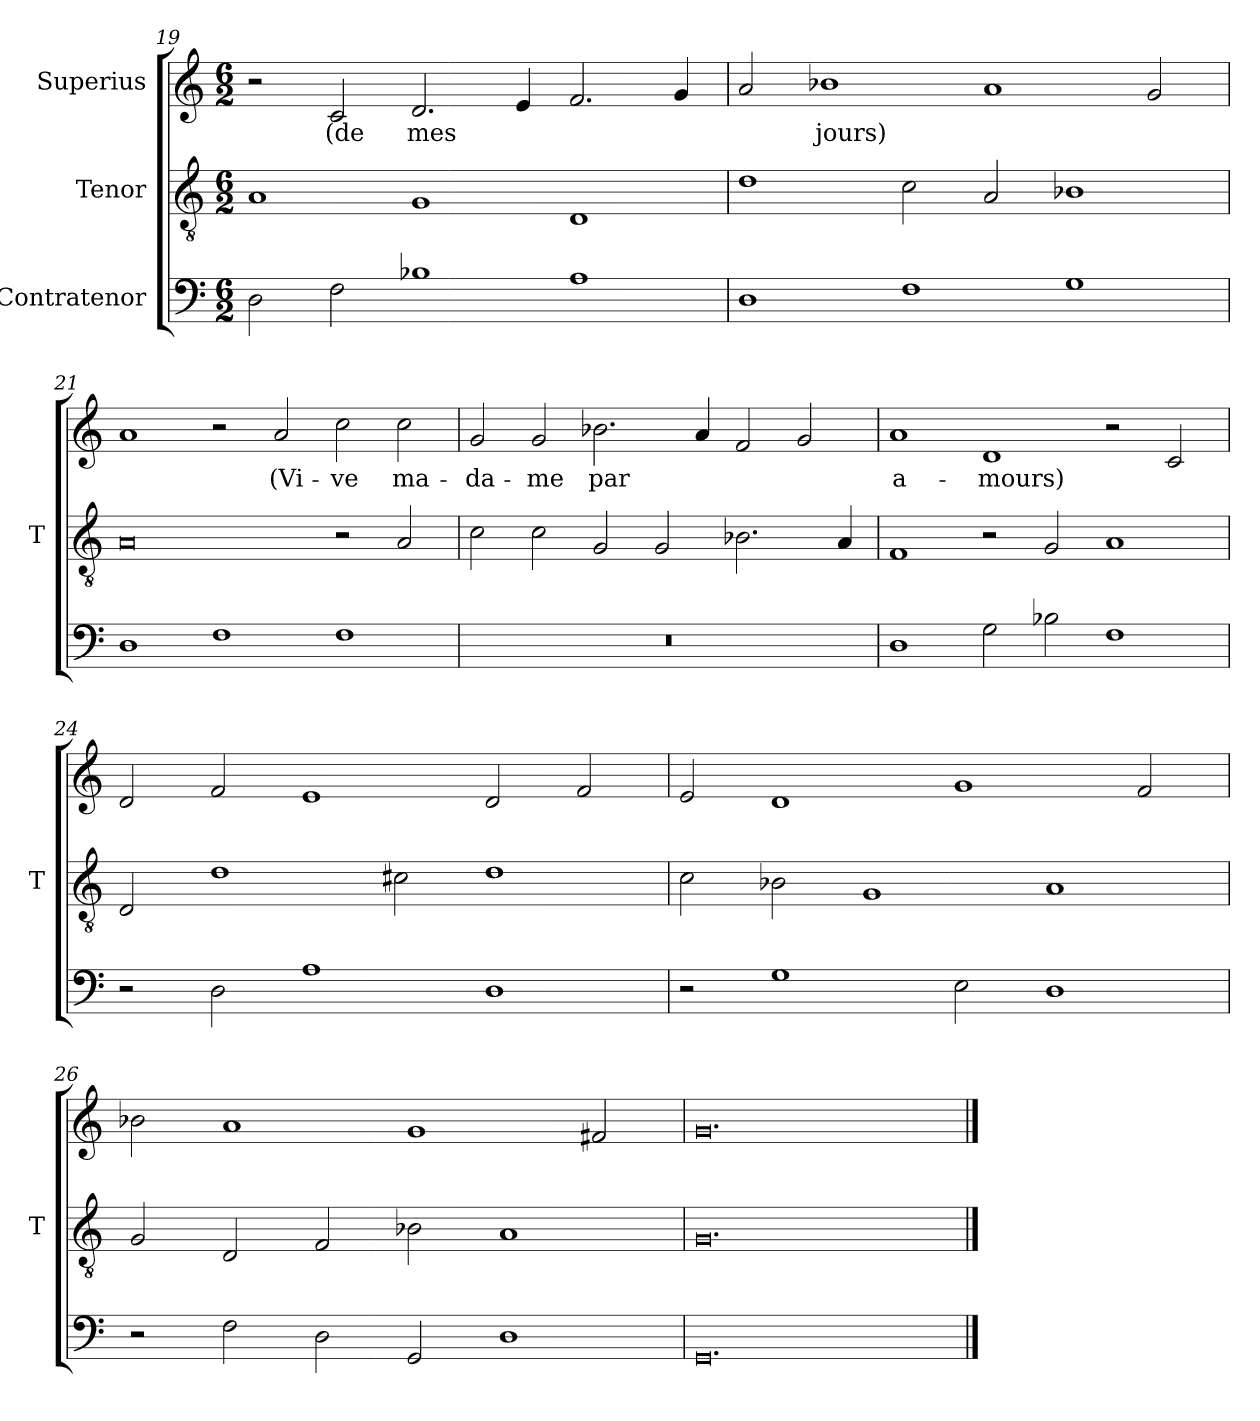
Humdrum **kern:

**kern	**kern	**kern	**text
*part3	*part2	*part1	*part1
*staff3	*staff2	*staff1	*staff1
*I"Contratenor	*I"Tenor	*I"Superius	*
*	*I'T	*	*
*clefF4	*clefGv2	*clefG2	*
*M6/2	*M6/2	*M6/2	*
=19	=19	=19	=19
2D	1A	2r	.
2F	.	2c	-(de
1B-X	1G	2.d	-mes
.	.	4e	.
1A	1D	2.f	.
.	.	4g	.
=20	=20	=20	=20
1D	1d	2a	.
.	.	1b-X	-jours)
1F	2c	.	.
.	2A	1a	.
1G	1B-X	.	.
.	.	2g	.
=21	=21	=21	=21
1D	0A	1a	.
1F	.	2r	.
.	.	2a	(Vi-
1F	2r	2cc	-ve
.	2A	2cc	ma-
=22	=22	=22	=22
0.r	2c	2g	-da-
.	2c	2g	-me
.	2G	2.b-X	-par
.	2G	.	.
.	.	4a	.
.	2.B-X	2f	.
.	.	2g	.
.	4A	.	.
=23	=23	=23	=23
1D	1F	1a	a-
2G	2r	1d	-mours)
2B-X	2G	.	.
1F	1A	2r	.
.	.	2c	.
=24	=24	=24	=24
2r	2D	2d	.
2D	1d	2f	.
1A	.	1e	.
.	2c#X	.	.
1D	1d	2d	.
.	.	2f	.
=25	=25	=25	=25
2r	2c	2e	.
1G	2B-X	1d	.
.	1G	.	.
2E	.	1g	.
1D	1A	.	.
.	.	2f	.
=26	=26	=26	=26
2r	2G	2b-X	.
2F	2D	1a	.
2D	2F	.	.
2GG	2B-X	1g	.
1D	1A	.	.
.	.	2f#X	.
=27	=27	=27	=27
0.GG	0.G	0.g	.
==	==	==	==
*-	*-	*-	*-
